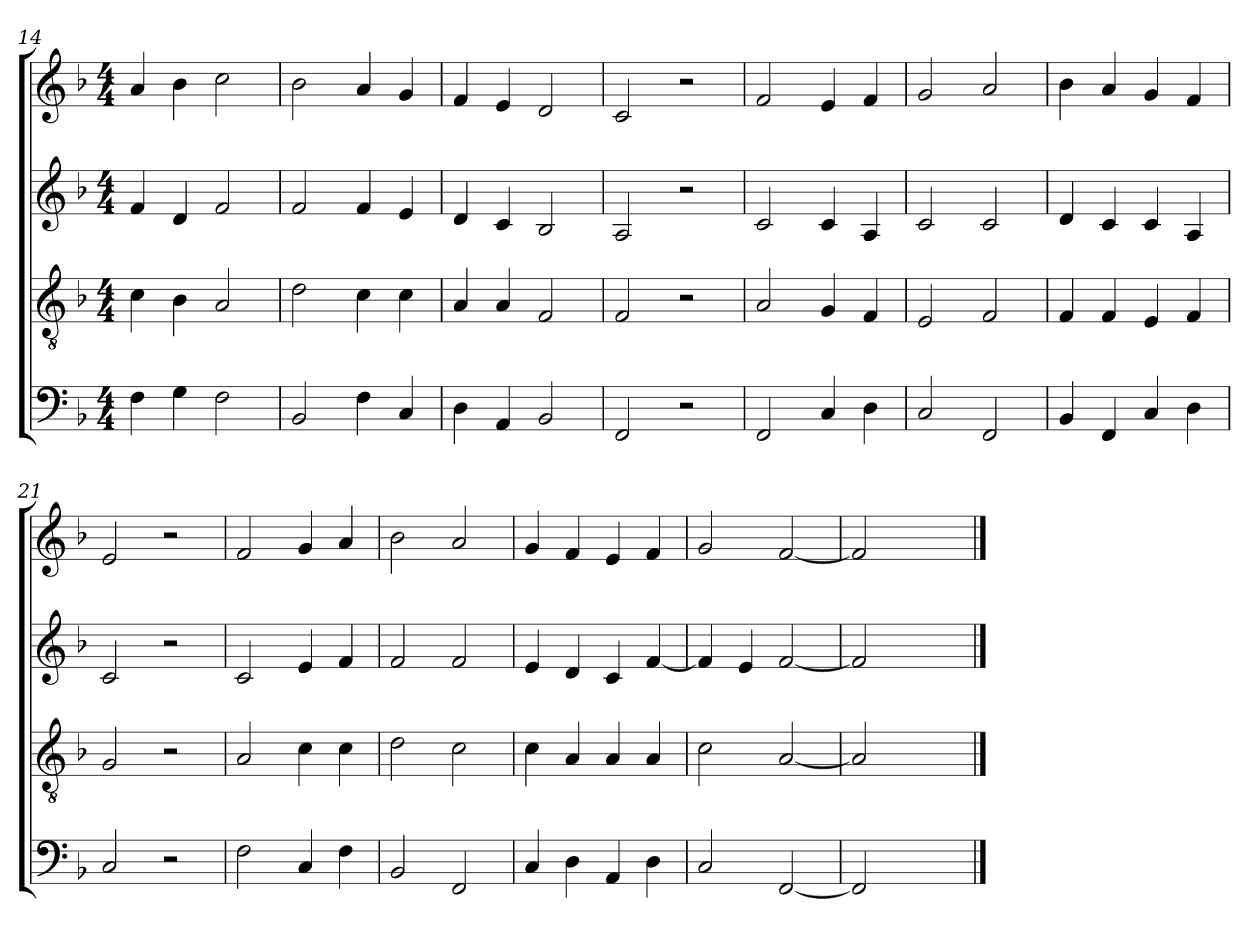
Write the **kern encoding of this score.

**kern	**kern	**kern	**kern
*part4	*part3	*part2	*part1
*staff4	*staff3	*staff2	*staff1
*clefF4	*clefGv2	*clefG2	*clefG2
*k[b-]	*k[b-]	*k[b-]	*k[b-]
*M4/4	*M4/4	*M4/4	*M4/4
=14	=14	=14	=14
4F	4c	4f	4a
4G	4B-	4d	4b-
2F	2A	2f	2cc
=15	=15	=15	=15
2BB-	2d	2f	2b-
4F	4c	4f	4a
4C	4c	4e	4g
=16	=16	=16	=16
4D	4A	4d	4f
4AA	4A	4c	4e
2BB-	2F	2B-	2d
=17	=17	=17	=17
2FF	2F	2A	2c
2r	2r	2r	2r
=18	=18	=18	=18
2FF	2A	2c	2f
4C	4G	4c	4e
4D	4F	4A	4f
=19	=19	=19	=19
2C	2E	2c	2g
2FF	2F	2c	2a
!!LO:LB:g=z
=20	=20	=20	=20
4BB-	4F	4d	4b-
4FF	4F	4c	4a
4C	4E	4c	4g
4D	4F	4A	4f
=21	=21	=21	=21
2C	2G	2c	2e
2r	2r	2r	2r
=22	=22	=22	=22
2F	2A	2c	2f
4C	4c	4e	4g
4F	4c	4f	4a
=23	=23	=23	=23
2BB-	2d	2f	2b-
2FF	2c	2f	2a
=24	=24	=24	=24
4C	4c	4e	4g
4D	4A	4d	4f
4AA	4A	4c	4e
4D	4A	[4f	4f
=25	=25	=25	=25
2C	2c	4f]	2g
.	.	4e	.
[2FF	[2A	[2f	[2f
=26	=26	=26	=26
2FF]	2A]	2f]	2f]
2ryy	2ryy	2ryy	2ryy
==	==	==	==
*-	*-	*-	*-
